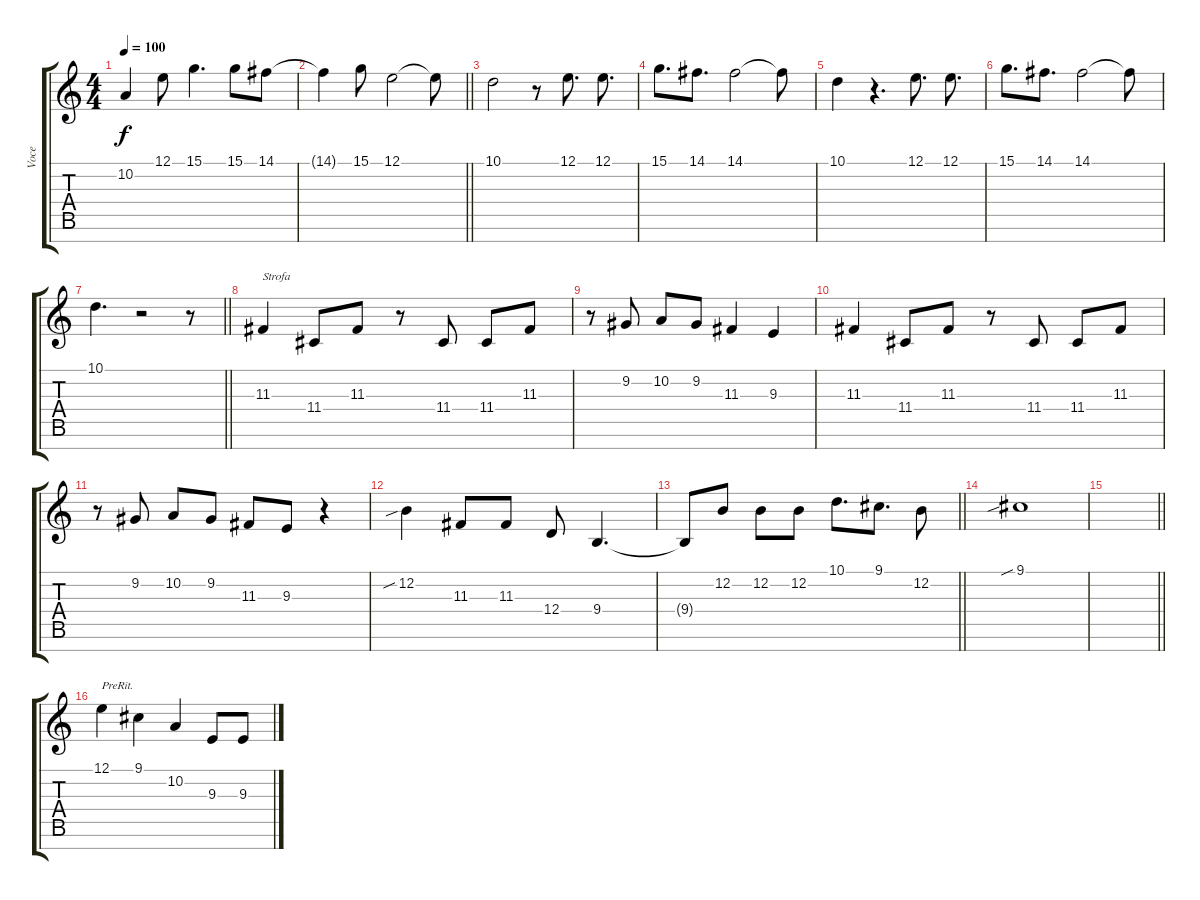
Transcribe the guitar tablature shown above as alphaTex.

\track ("Voce" "Voce") {instrument lead1square}
\staff {score tabs}
\tuning (E4 B3 G3 D3 A2 E2 B1) {hide}
\ts (4 4)
\tempo 100
\clef g2
\ks c
10.2{t}.4{dy f} 12.1.8 15.1.4{d} 15.1.8 14.1.8 |
\barLineRight lightlight
14.1{t}.4 15.1.8 12.1.2 12.1{t}.8 |
10.1.2 r.8 12.1.8{d} 12.1.8{d} |
15.1.8{d} 14.1.8{d} 14.1.2 14.1{t}.8 |
10.1.4 r.4{d} 12.1.8{d} 12.1.8{d} |
15.1.8{d} 14.1.8{d} 14.1.2 14.1{t}.8 |
\barLineRight lightlight
10.1.4{d} r.2 r.8 |
11.3.4{txt "Strofa"} 11.4.8 11.3.8 r.8 11.4.8 11.4.8 11.3.8 |
r.8 9.2.8 10.2.8 9.2.8 11.3.4 9.3.4 |
11.3.4 11.4.8 11.3.8 r.8 11.4.8 11.4.8 11.3.8 |
r.8 9.2.8 10.2.8 9.2.8 11.3.8 9.3.8 r.4 |
12.2{sib}.4 11.3.8 11.3.8 12.4.8 9.4.4{d} |
\barLineRight lightlight
9.4{t}.8 12.2.8 12.2.8 12.2.8 10.1.8{d} 9.1.8{d} 12.2.8 |
9.1{sib}.1 |
\barLineRight lightlight
|
12.1.4{txt "PreRit."} 9.1.4 10.2.4 9.3.8 9.3.8
